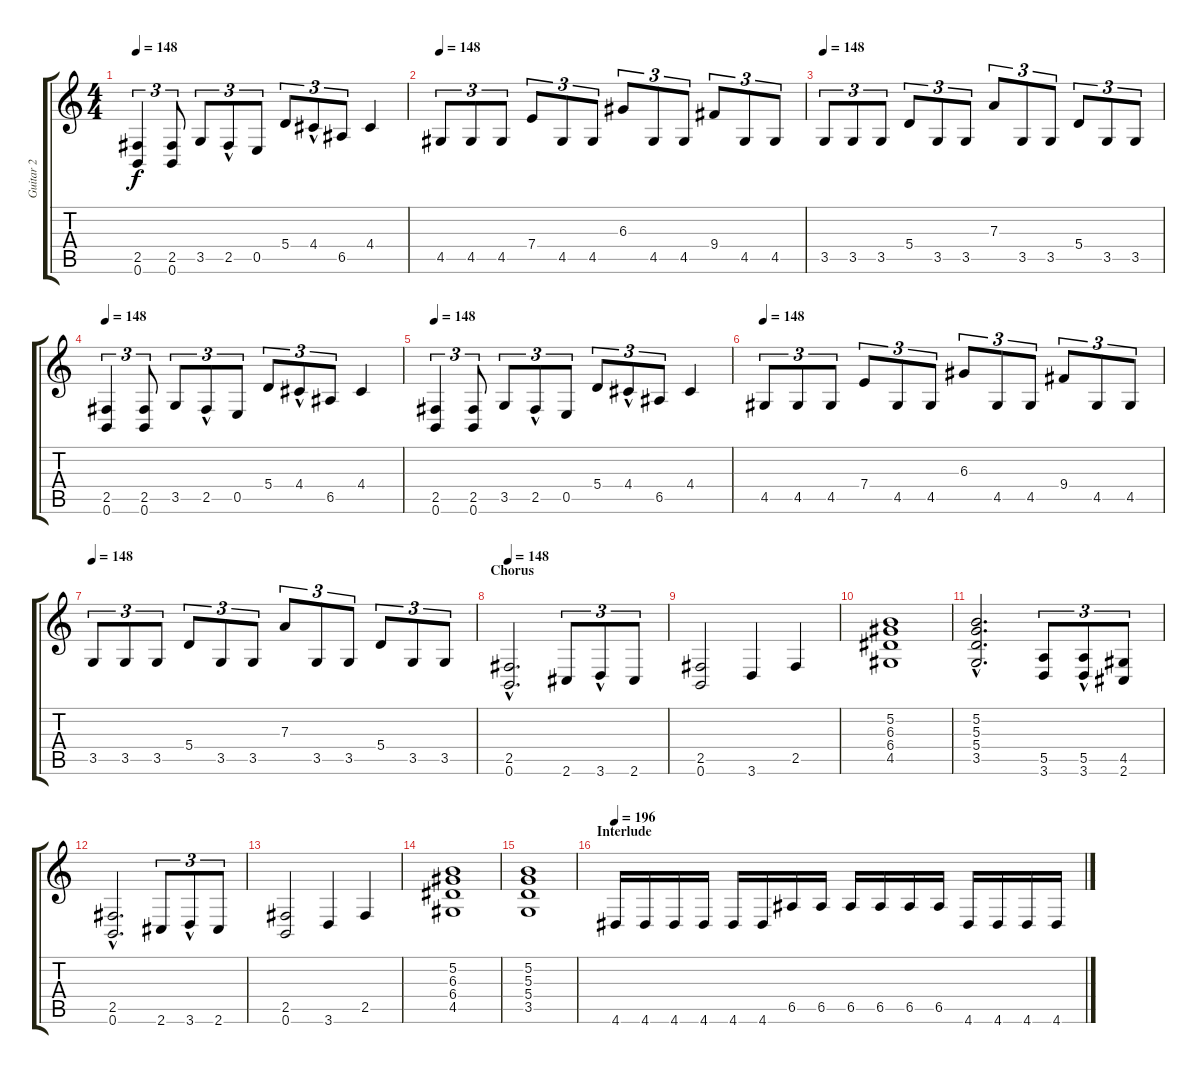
\track ("Guitar 2" "Guitar 2") {instrument distortionguitar}
\staff {score tabs}
\tuning (B3 Gb3 D3 A2 E2 B1) {hide}
\ts (4 4)
\tempo 148
\clef g2
\ks c
(2.5 0.6).4{tu (3 2) dy f} (2.5 0.6).8{tu (3 2)} 3.5.8{tu (3 2)} 2.5{hac}.8{tu (3 2)} 0.5.8{tu (3 2)} 5.4.8{tu (3 2)} 4.4{hac}.8{tu (3 2)} 6.5.8{tu (3 2)} 4.4.4 |
\tempo 148
4.5.8{tu (3 2)} 4.5.8{tu (3 2)} 4.5.8{tu (3 2)} 7.4.8{tu (3 2)} 4.5.8{tu (3 2)} 4.5.8{tu (3 2)} 6.3.8{tu (3 2)} 4.5.8{tu (3 2)} 4.5.8{tu (3 2)} 9.4.8{tu (3 2)} 4.5.8{tu (3 2)} 4.5.8{tu (3 2)} |
\tempo 148
3.5.8{tu (3 2)} 3.5.8{tu (3 2)} 3.5.8{tu (3 2)} 5.4.8{tu (3 2)} 3.5.8{tu (3 2)} 3.5.8{tu (3 2)} 7.3.8{tu (3 2)} 3.5.8{tu (3 2)} 3.5.8{tu (3 2)} 5.4.8{tu (3 2)} 3.5.8{tu (3 2)} 3.5.8{tu (3 2)} |
\tempo 148
(2.5 0.6).4{tu (3 2)} (2.5 0.6).8{tu (3 2)} 3.5.8{tu (3 2)} 2.5{hac}.8{tu (3 2)} 0.5.8{tu (3 2)} 5.4.8{tu (3 2)} 4.4{hac}.8{tu (3 2)} 6.5.8{tu (3 2)} 4.4.4 |
\tempo 148
(2.5 0.6).4{tu (3 2)} (2.5 0.6).8{tu (3 2)} 3.5.8{tu (3 2)} 2.5{hac}.8{tu (3 2)} 0.5.8{tu (3 2)} 5.4.8{tu (3 2)} 4.4{hac}.8{tu (3 2)} 6.5.8{tu (3 2)} 4.4.4 |
\tempo 148
4.5.8{tu (3 2)} 4.5.8{tu (3 2)} 4.5.8{tu (3 2)} 7.4.8{tu (3 2)} 4.5.8{tu (3 2)} 4.5.8{tu (3 2)} 6.3.8{tu (3 2)} 4.5.8{tu (3 2)} 4.5.8{tu (3 2)} 9.4.8{tu (3 2)} 4.5.8{tu (3 2)} 4.5.8{tu (3 2)} |
\tempo 148
3.5.8{tu (3 2)} 3.5.8{tu (3 2)} 3.5.8{tu (3 2)} 5.4.8{tu (3 2)} 3.5.8{tu (3 2)} 3.5.8{tu (3 2)} 7.3.8{tu (3 2)} 3.5.8{tu (3 2)} 3.5.8{tu (3 2)} 5.4.8{tu (3 2)} 3.5.8{tu (3 2)} 3.5.8{tu (3 2)} |
\section ("" "Chorus")
\tempo 148
(2.5{hac} 0.6{hac}).2{d} 2.6.8{tu (3 2)} 3.6{hac}.8{tu (3 2)} 2.6.8{tu (3 2)} |
(2.5 0.6).2 3.6.4 2.5.4 |
(5.2 6.3 6.4 4.5).1 |
(5.2{hac} 5.3{hac} 5.4{hac} 3.5{hac}).2{d} (5.5 3.6).8{tu (3 2)} (5.5 3.6{hac}).8{tu (3 2)} (4.5 2.6).8{tu (3 2)} |
(2.5{hac} 0.6{hac}).2{d} 2.6.8{tu (3 2)} 3.6{hac}.8{tu (3 2)} 2.6.8{tu (3 2)} |
(2.5 0.6).2 3.6.4 2.5.4 |
(5.2 6.3 6.4 4.5).1 |
(5.2 5.3 5.4 3.5).1 |
\section ("" "Interlude")
\tempo 196
4.6.16 4.6.16 4.6.16 4.6.16 4.6.16 4.6.16 6.5.16 6.5.16 6.5.16 6.5.16 6.5.16 6.5.16 4.6.16 4.6.16 4.6.16 4.6.16
